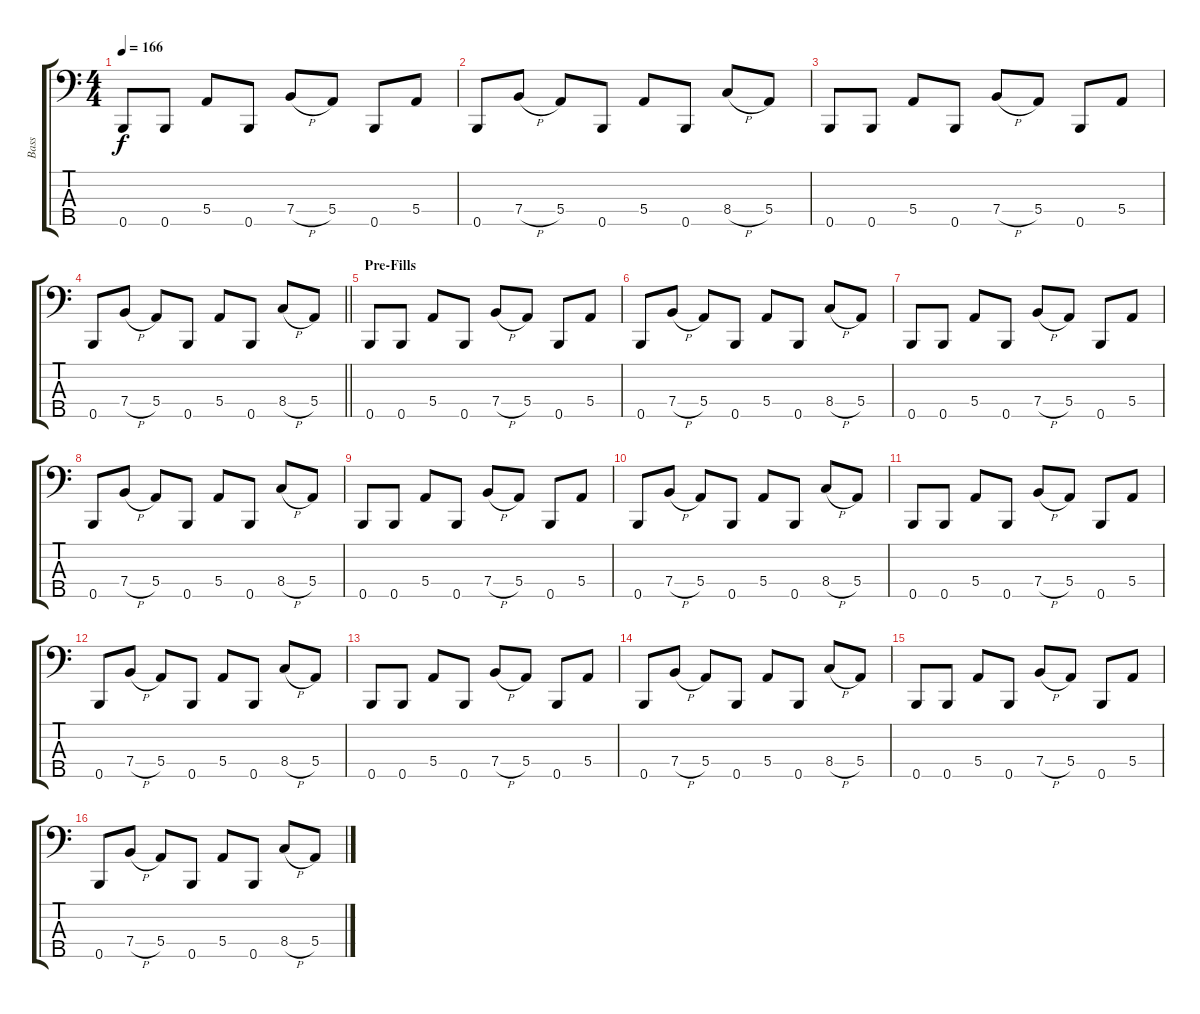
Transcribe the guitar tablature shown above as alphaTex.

\track ("Bass" "Bass") {instrument electricbassfinger}
\staff {score tabs}
\tuning (G2 D2 A1 E1 B0) {hide}
\ts (4 4)
\tempo 166
\clef f4
\ks c
0.5.8{dy f} 0.5.8 5.4.8 0.5.8 7.4{h}.8 5.4.8 0.5.8 5.4.8 |
0.5.8 7.4{h}.8 5.4.8 0.5.8 5.4.8 0.5.8 8.4{h}.8 5.4.8 |
0.5.8 0.5.8 5.4.8 0.5.8 7.4{h}.8 5.4.8 0.5.8 5.4.8 |
\barLineRight lightlight
0.5.8 7.4{h}.8 5.4.8 0.5.8 5.4.8 0.5.8 8.4{h}.8 5.4.8 |
\section ("" "Pre-Fills")
0.5.8 0.5.8 5.4.8 0.5.8 7.4{h}.8 5.4.8 0.5.8 5.4.8 |
0.5.8 7.4{h}.8 5.4.8 0.5.8 5.4.8 0.5.8 8.4{h}.8 5.4.8 |
0.5.8 0.5.8 5.4.8 0.5.8 7.4{h}.8 5.4.8 0.5.8 5.4.8 |
0.5.8 7.4{h}.8 5.4.8 0.5.8 5.4.8 0.5.8 8.4{h}.8 5.4.8 |
0.5.8 0.5.8 5.4.8 0.5.8 7.4{h}.8 5.4.8 0.5.8 5.4.8 |
0.5.8 7.4{h}.8 5.4.8 0.5.8 5.4.8 0.5.8 8.4{h}.8 5.4.8 |
0.5.8 0.5.8 5.4.8 0.5.8 7.4{h}.8 5.4.8 0.5.8 5.4.8 |
0.5.8 7.4{h}.8 5.4.8 0.5.8 5.4.8 0.5.8 8.4{h}.8 5.4.8 |
0.5.8 0.5.8 5.4.8 0.5.8 7.4{h}.8 5.4.8 0.5.8 5.4.8 |
0.5.8 7.4{h}.8 5.4.8 0.5.8 5.4.8 0.5.8 8.4{h}.8 5.4.8 |
0.5.8 0.5.8 5.4.8 0.5.8 7.4{h}.8 5.4.8 0.5.8 5.4.8 |
0.5.8 7.4{h}.8 5.4.8 0.5.8 5.4.8 0.5.8 8.4{h}.8 5.4.8
